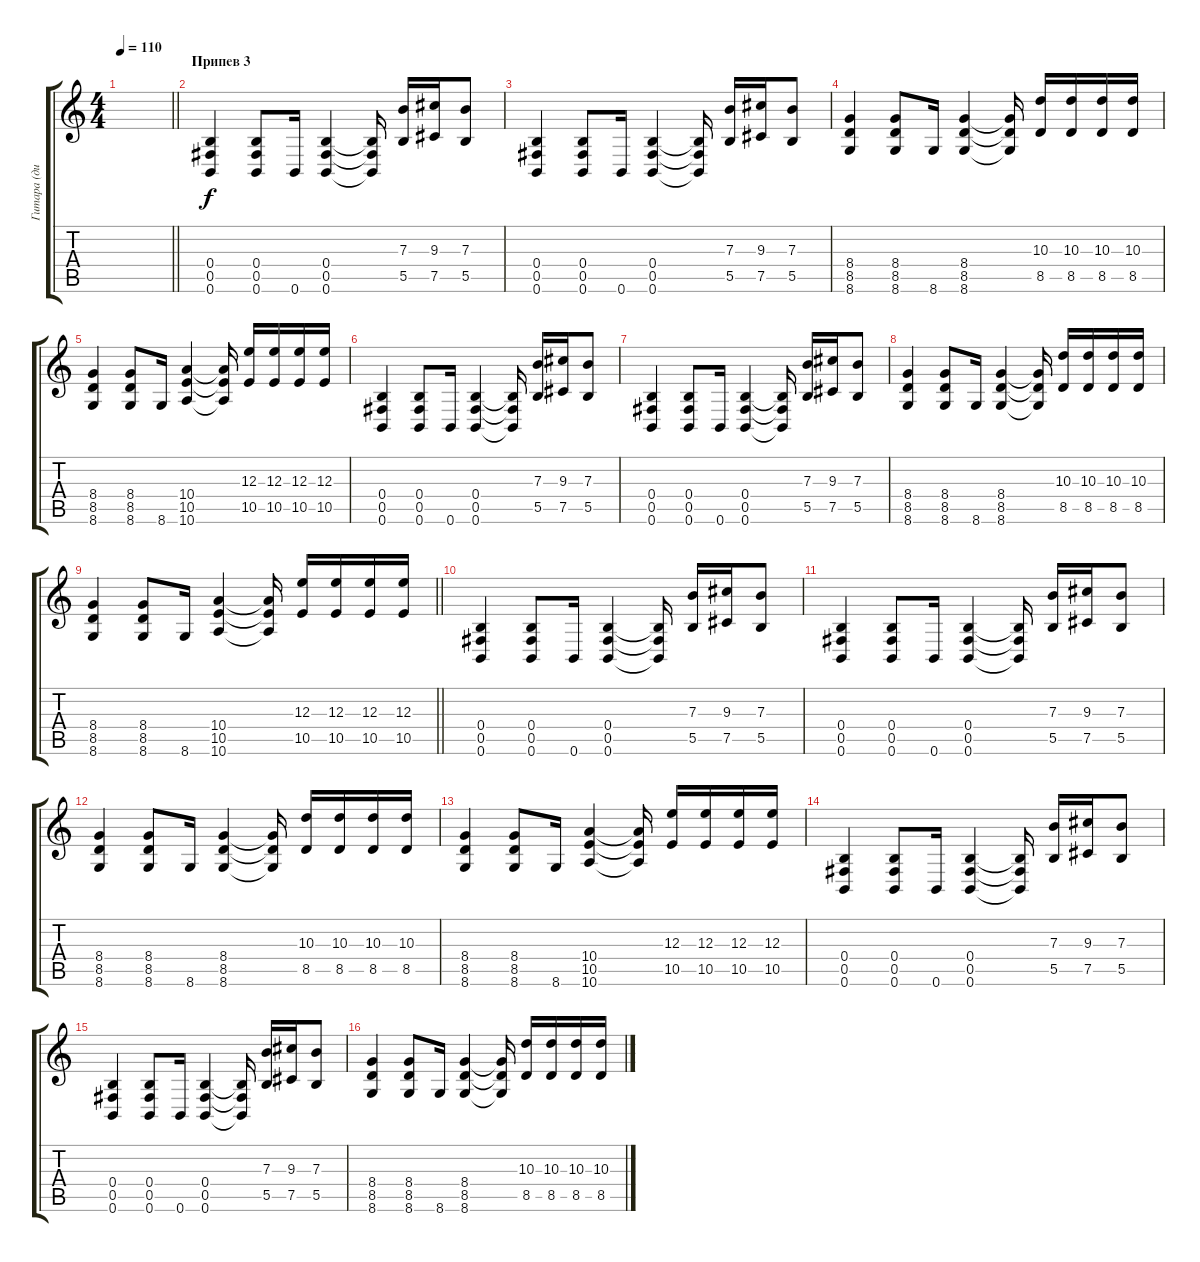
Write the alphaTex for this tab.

\track ("Гитара (дист)" "Гитара (ди") {instrument distortionguitar}
\staff {score tabs}
\tuning (Db4 Ab3 E3 B2 Gb2 B1) {hide}
\ts (4 4)
\tempo 110
\clef g2
\barLineRight lightlight
\ks c
|
\section ("" "Припев 3")
(0.4 0.5 0.6).4 (0.4 0.5 0.6).8 0.6.16 (0.4 0.5 0.6).4 (0.4{t} 0.5{t} 0.6{t}).16 (7.3 5.5).16 (9.3 7.5).16 (7.3 5.5).8 |
(0.4 0.5 0.6).4 (0.4 0.5 0.6).8 0.6.16 (0.4 0.5 0.6).4 (0.4{t} 0.5{t} 0.6{t}).16 (7.3 5.5).16 (9.3 7.5).16 (7.3 5.5).8 |
(8.4 8.5 8.6).4 (8.4 8.5 8.6).8 8.6.16 (8.4 8.5 8.6).4 (8.4{t} 8.5{t} 8.6{t}).16 (10.3 8.5).16 (10.3 8.5).16 (10.3 8.5).16 (10.3 8.5).16 |
(8.4 8.5 8.6).4 (8.4 8.5 8.6).8 8.6.16 (10.4 10.5 10.6).4 (10.4{t} 10.5{t} 10.6{t}).16 (12.3 10.5).16 (12.3 10.5).16 (12.3 10.5).16 (12.3 10.5).16 |
(0.4 0.5 0.6).4 (0.4 0.5 0.6).8 0.6.16 (0.4 0.5 0.6).4 (0.4{t} 0.5{t} 0.6{t}).16 (7.3 5.5).16 (9.3 7.5).16 (7.3 5.5).8 |
(0.4 0.5 0.6).4 (0.4 0.5 0.6).8 0.6.16 (0.4 0.5 0.6).4 (0.4{t} 0.5{t} 0.6{t}).16 (7.3 5.5).16 (9.3 7.5).16 (7.3 5.5).8 |
(8.4 8.5 8.6).4 (8.4 8.5 8.6).8 8.6.16 (8.4 8.5 8.6).4 (8.4{t} 8.5{t} 8.6{t}).16 (10.3 8.5).16 (10.3 8.5).16 (10.3 8.5).16 (10.3 8.5).16 |
\barLineRight lightlight
(8.4 8.5 8.6).4 (8.4 8.5 8.6).8 8.6.16 (10.4 10.5 10.6).4 (10.4{t} 10.5{t} 10.6{t}).16 (12.3 10.5).16 (12.3 10.5).16 (12.3 10.5).16 (12.3 10.5).16 |
(0.4 0.5 0.6).4 (0.4 0.5 0.6).8 0.6.16 (0.4 0.5 0.6).4 (0.4{t} 0.5{t} 0.6{t}).16 (7.3 5.5).16 (9.3 7.5).16 (7.3 5.5).8 |
(0.4 0.5 0.6).4 (0.4 0.5 0.6).8 0.6.16 (0.4 0.5 0.6).4 (0.4{t} 0.5{t} 0.6{t}).16 (7.3 5.5).16 (9.3 7.5).16 (7.3 5.5).8 |
(8.4 8.5 8.6).4 (8.4 8.5 8.6).8 8.6.16 (8.4 8.5 8.6).4 (8.4{t} 8.5{t} 8.6{t}).16 (10.3 8.5).16 (10.3 8.5).16 (10.3 8.5).16 (10.3 8.5).16 |
(8.4 8.5 8.6).4 (8.4 8.5 8.6).8 8.6.16 (10.4 10.5 10.6).4 (10.4{t} 10.5{t} 10.6{t}).16 (12.3 10.5).16 (12.3 10.5).16 (12.3 10.5).16 (12.3 10.5).16 |
(0.4 0.5 0.6).4 (0.4 0.5 0.6).8 0.6.16 (0.4 0.5 0.6).4 (0.4{t} 0.5{t} 0.6{t}).16 (7.3 5.5).16 (9.3 7.5).16 (7.3 5.5).8 |
(0.4 0.5 0.6).4 (0.4 0.5 0.6).8 0.6.16 (0.4 0.5 0.6).4 (0.4{t} 0.5{t} 0.6{t}).16 (7.3 5.5).16 (9.3 7.5).16 (7.3 5.5).8 |
(8.4 8.5 8.6).4 (8.4 8.5 8.6).8 8.6.16 (8.4 8.5 8.6).4 (8.4{t} 8.5{t} 8.6{t}).16 (10.3 8.5).16 (10.3 8.5).16 (10.3 8.5).16 (10.3 8.5).16
